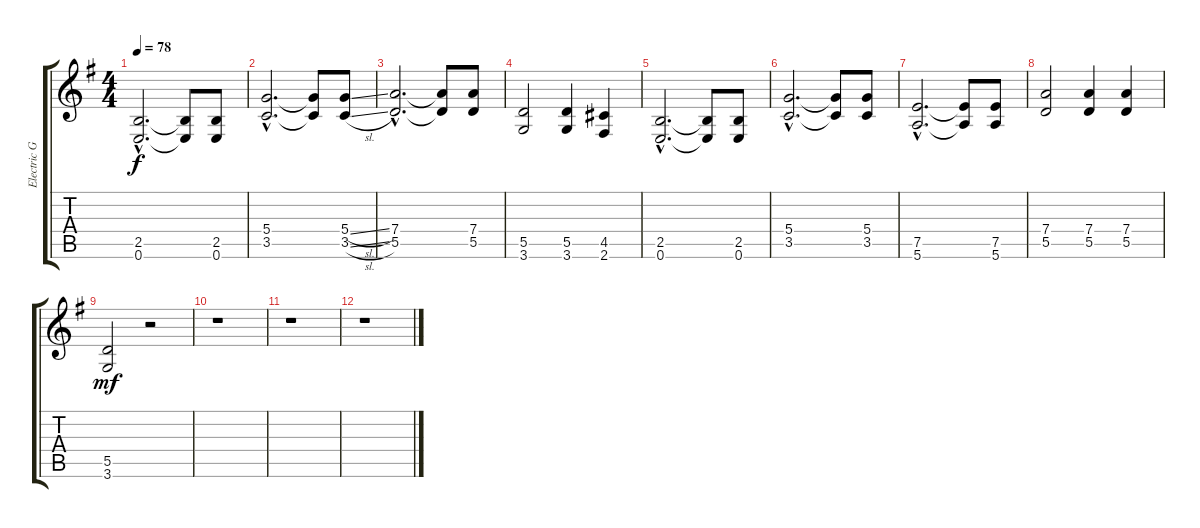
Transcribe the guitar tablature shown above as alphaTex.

\track ("Electric Guitar" "Electric G") {instrument distortionguitar}
\staff {score tabs}
\tuning (E4 B3 G3 D3 A2 E2) {hide}
\ts (4 4)
\tempo 78
\clef g2
\ks g
(2.5{hac} 0.6{hac}).2{d dy f} (2.5{t} 0.6{t}).8 (2.5 0.6).8 |
(5.4{hac} 3.5{hac}).2{d} (5.4{t} 3.5{t}).8 (5.4{sl} 3.5{sl}).8 |
(7.4{hac} 5.5{hac}).2{d} (7.4{t} 5.5{t}).8 (7.4 5.5).8 |
(5.5 3.6).2 (5.5 3.6).4 (4.5 2.6).4 |
(2.5{hac} 0.6{hac}).2{d} (2.5{t} 0.6{t}).8 (2.5 0.6).8 |
(5.4{hac} 3.5{hac}).2{d} (5.4{t} 3.5{t}).8 (5.4 3.5).8 |
(7.5{hac} 5.6{hac}).2{d} (7.5{t} 5.6{t}).8 (7.5 5.6).8 |
(7.4 5.5).2 (7.4 5.5).4 (7.4 5.5).4 |
(5.5 3.6).2{dy mf} r.2 |
r.1 |
r.1 |
r.1
